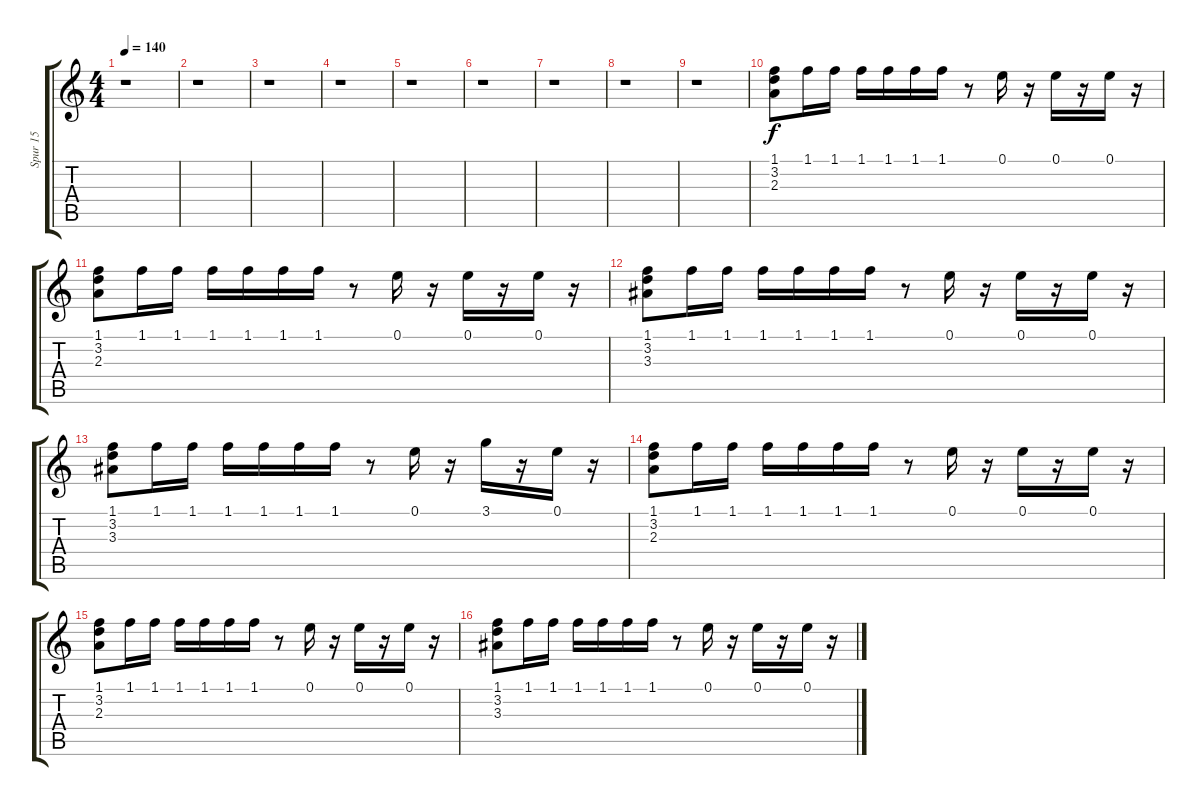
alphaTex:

\track ("Spur 15" "Spur 15") {instrument acousticguitarnylon}
\staff {score tabs}
\tuning (E4 B3 G3 D3 A2 E2) {hide}
\ts (4 4)
\tempo 140
\clef g2
\ks c
r.1{dy f} |
r.1 |
r.1 |
r.1 |
r.1 |
r.1 |
r.1 |
r.1 |
r.1 |
(1.1 3.2 2.3).8 1.1.16 1.1.16 1.1.16 1.1.16 1.1.16 1.1.16 r.8 0.1.16 r.16 0.1.16 r.16 0.1.16 r.16 |
(1.1 3.2 2.3).8 1.1.16 1.1.16 1.1.16 1.1.16 1.1.16 1.1.16 r.8 0.1.16 r.16 0.1.16 r.16 0.1.16 r.16 |
(1.1 3.2 3.3).8 1.1.16 1.1.16 1.1.16 1.1.16 1.1.16 1.1.16 r.8 0.1.16 r.16 0.1.16 r.16 0.1.16 r.16 |
(1.1 3.2 3.3).8 1.1.16 1.1.16 1.1.16 1.1.16 1.1.16 1.1.16 r.8 0.1.16 r.16 3.1.16 r.16 0.1.16 r.16 |
(1.1 3.2 2.3).8 1.1.16 1.1.16 1.1.16 1.1.16 1.1.16 1.1.16 r.8 0.1.16 r.16 0.1.16 r.16 0.1.16 r.16 |
(1.1 3.2 2.3).8 1.1.16 1.1.16 1.1.16 1.1.16 1.1.16 1.1.16 r.8 0.1.16 r.16 0.1.16 r.16 0.1.16 r.16 |
(1.1 3.2 3.3).8 1.1.16 1.1.16 1.1.16 1.1.16 1.1.16 1.1.16 r.8 0.1.16 r.16 0.1.16 r.16 0.1.16 r.16
